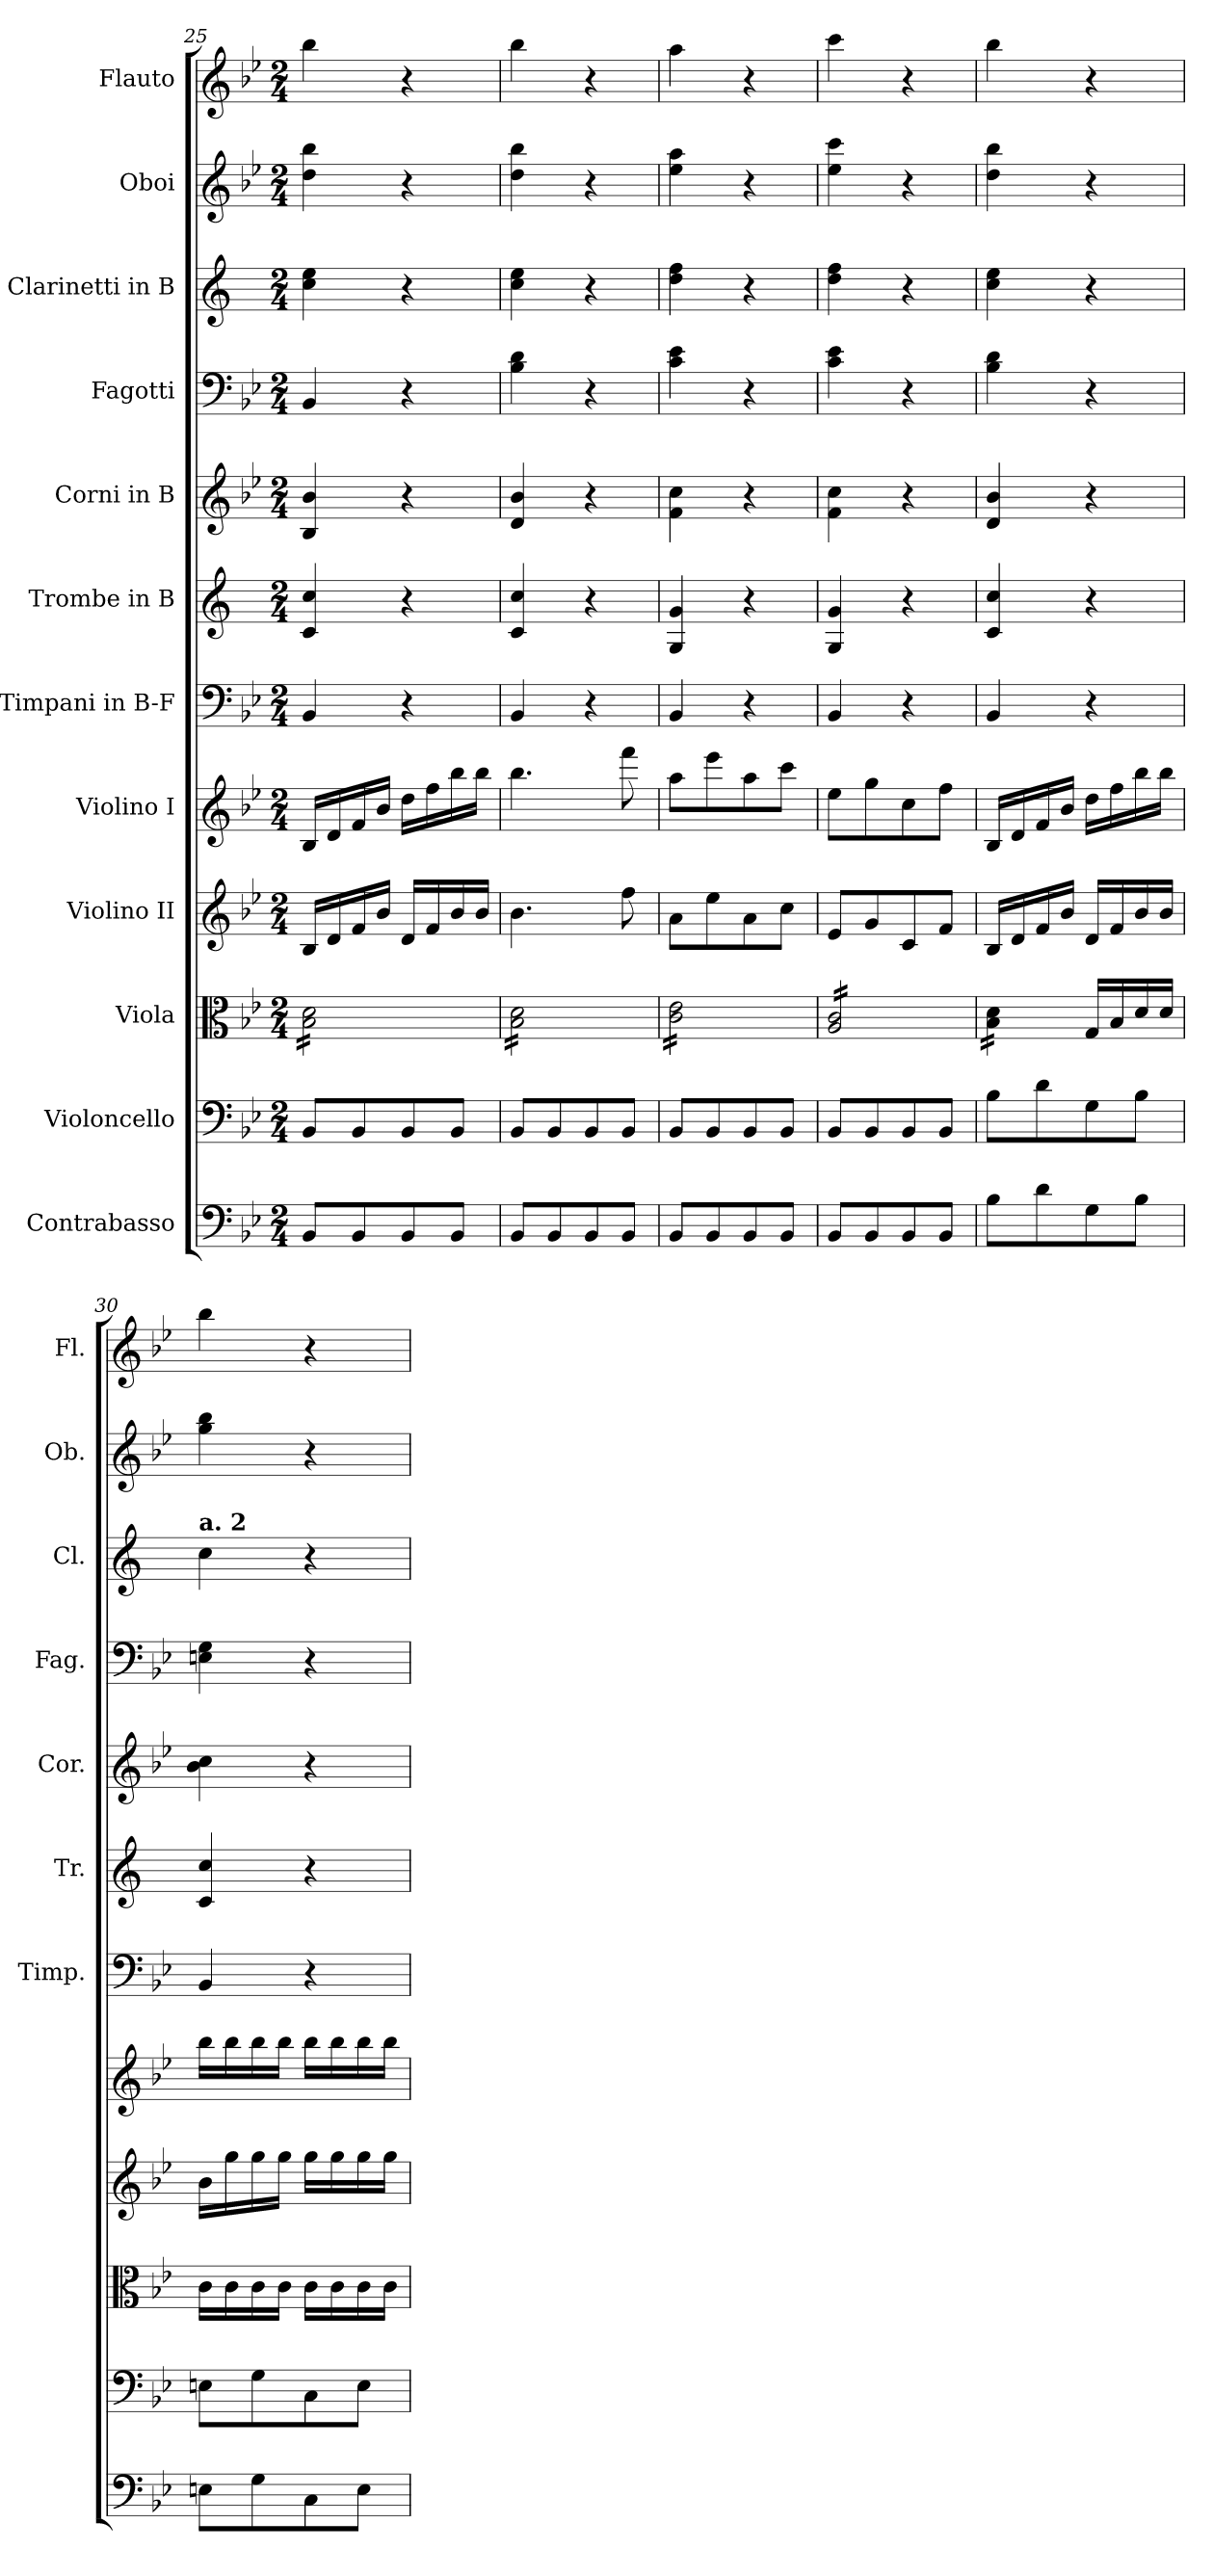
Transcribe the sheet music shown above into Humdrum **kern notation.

**kern	**kern	**kern	**kern	**kern	**kern	**kern	**kern	**kern	**kern	**kern	**kern
*part12	*part11	*part10	*part9	*part8	*part7	*part6	*part5	*part4	*part3	*part2	*part1
*staff12	*staff11	*staff10	*staff9	*staff8	*staff7	*staff6	*staff5	*staff4	*staff3	*staff2	*staff1
*I"Contrabasso	*I"Violoncello	*I"Viola	*I"Violino II	*I"Violino I	*I"Timpani in B-F	*I"Trombe in B	*I"Corni in B	*I"Fagotti	*I"Clarinetti in B	*I"Oboi	*I"Flauto
*	*	*	*	*	*I'Timp.	*I'Tr.	*I'Cor.	*I'Fag.	*I'Cl.	*I'Ob.	*I'Fl.
*clefF4	*clefF4	*clefC3	*clefG2	*clefG2	*clefF4	*clefG2	*clefG2	*clefF4	*clefG2	*clefG2	*clefG2
*ITrd7c12	*	*	*	*	*	*ITrd1c2	*ITrd8c14	*	*ITrd1c2	*	*
*k[b-e-]	*k[b-e-]	*k[b-e-]	*k[b-e-]	*k[b-e-]	*k[b-e-]	*k[b-e-]	*k[b-e-]	*k[b-e-]	*k[b-e-]	*k[b-e-]	*k[b-e-]
*M2/4	*M2/4	*M2/4	*M2/4	*M2/4	*M2/4	*M2/4	*M2/4	*M2/4	*M2/4	*M2/4	*M2/4
=25	=25	=25	=25	=25	=25	=25	=25	=25	=25	=25	=25
*	*	*tremolo	*	*	*	*	*	*	*	*	*
8BBB-/L	8BB-/L	16B-\ 16d\LL	16B-/LL	16B-/LL	4BB-/	4B-/ 4b-/	4BB-/ 4B-/	4BB-/	4b-\ 4dd\	4dd\ 4bb-\	4bb-\
.	.	16B-\ 16d\	16d/	16d/	.	.	.	.	.	.	.
8BBB-/	8BB-/	16B-\ 16d\	16f/	16f/	.	.	.	.	.	.	.
.	.	16B-\ 16d\	16b-/JJ	16b-/JJ	.	.	.	.	.	.	.
8BBB-/	8BB-/	16B-\ 16d\	16d/LL	16dd\LL	4r	4r	4r	4r	4r	4r	4r
.	.	16B-\ 16d\	16f/	16ff\	.	.	.	.	.	.	.
8BBB-/J	8BB-/J	16B-\ 16d\	16b-/	16bb-\	.	.	.	.	.	.	.
.	.	16B-\ 16d\JJ	16b-/JJ	16bb-\JJ	.	.	.	.	.	.	.
=26	=26	=26	=26	=26	=26	=26	=26	=26	=26	=26	=26
8BBB-/L	8BB-/L	16B-\ 16d\LL	4.b-\	4.bb-\	4BB-/	4B-/ 4b-/	4D/ 4B-/	4B-\ 4d\	4b-\ 4dd\	4dd\ 4bb-\	4bb-\
.	.	16B-\ 16d\	.	.	.	.	.	.	.	.	.
8BBB-/	8BB-/	16B-\ 16d\	.	.	.	.	.	.	.	.	.
.	.	16B-\ 16d\	.	.	.	.	.	.	.	.	.
8BBB-/	8BB-/	16B-\ 16d\	.	.	4r	4r	4r	4r	4r	4r	4r
.	.	16B-\ 16d\	.	.	.	.	.	.	.	.	.
8BBB-/J	8BB-/J	16B-\ 16d\	8ff\	8fff\	.	.	.	.	.	.	.
.	.	16B-\ 16d\JJ	.	.	.	.	.	.	.	.	.
=27	=27	=27	=27	=27	=27	=27	=27	=27	=27	=27	=27
8BBB-/L	8BB-/L	16c\ 16e-\LL	8a\L	8aa\L	4BB-/	4F/ 4f/	4F\ 4c\	4c\ 4e-\	4cc\ 4ee-\	4ee-\ 4aa\	4aa\
.	.	16c\ 16e-\	.	.	.	.	.	.	.	.	.
8BBB-/	8BB-/	16c\ 16e-\	8ee-\	8eee-\	.	.	.	.	.	.	.
.	.	16c\ 16e-\	.	.	.	.	.	.	.	.	.
8BBB-/	8BB-/	16c\ 16e-\	8a\	8aa\	4r	4r	4r	4r	4r	4r	4r
.	.	16c\ 16e-\	.	.	.	.	.	.	.	.	.
8BBB-/J	8BB-/J	16c\ 16e-\	8cc\J	8ccc\J	.	.	.	.	.	.	.
.	.	16c\ 16e-\JJ	.	.	.	.	.	.	.	.	.
=28	=28	=28	=28	=28	=28	=28	=28	=28	=28	=28	=28
8BBB-/L	8BB-/L	16A/ 16c/LL	8e-/L	8ee-\L	4BB-/	4F/ 4f/	4F\ 4c\	4c\ 4e-\	4cc\ 4ee-\	4ee-\ 4ccc\	4ccc\
.	.	16A/ 16c/	.	.	.	.	.	.	.	.	.
8BBB-/	8BB-/	16A/ 16c/	8g/	8gg\	.	.	.	.	.	.	.
.	.	16A/ 16c/	.	.	.	.	.	.	.	.	.
8BBB-/	8BB-/	16A/ 16c/	8c/	8cc\	4r	4r	4r	4r	4r	4r	4r
.	.	16A/ 16c/	.	.	.	.	.	.	.	.	.
8BBB-/J	8BB-/J	16A/ 16c/	8f/J	8ff\J	.	.	.	.	.	.	.
.	.	16A/ 16c/JJ	.	.	.	.	.	.	.	.	.
=29	=29	=29	=29	=29	=29	=29	=29	=29	=29	=29	=29
8BB-\L	8B-\L	16B-\ 16d\LL	16B-/LL	16B-/LL	4BB-/	4B-/ 4b-/	4D/ 4B-/	4B-\ 4d\	4b-\ 4dd\	4dd\ 4bb-\	4bb-\
.	.	16B-\ 16d\	16d/	16d/	.	.	.	.	.	.	.
8D\	8d\	16B-\ 16d\	16f/	16f/	.	.	.	.	.	.	.
.	.	16B-\ 16d\JJ	16b-/JJ	16b-/JJ	.	.	.	.	.	.	.
*	*	*Xtremolo	*	*	*	*	*	*	*	*	*
8GG\	8G\	16G/LL	16d/LL	16dd\LL	4r	4r	4r	4r	4r	4r	4r
.	.	16B-/	16f/	16ff\	.	.	.	.	.	.	.
8BB-\J	8B-\J	16d/	16b-/	16bb-\	.	.	.	.	.	.	.
.	.	16d/JJ	16b-/JJ	16bb-\JJ	.	.	.	.	.	.	.
=30	=30	=30	=30	=30	=30	=30	=30	=30	=30	=30	=30
!	!	!	!	!	!	!	!	!	!LO:TX:a:B:t=a. 2	!	!
8EEn\L	8En\L	16c\LL	16b-\LL	16bb-\LL	4BB-/	4B-/ 4b-/	4B-\ 4c\	4En\ 4G\	4b-\	4gg\ 4bb-\	4bb-\
.	.	16c\	16gg\	16bb-\	.	.	.	.	.	.	.
8GG\	8G\	16c\	16gg\	16bb-\	.	.	.	.	.	.	.
.	.	16c\JJ	16gg\JJ	16bb-\JJ	.	.	.	.	.	.	.
8CC\	8C\	16c\LL	16gg\LL	16bb-\LL	4r	4r	4r	4r	4r	4r	4r
.	.	16c\	16gg\	16bb-\	.	.	.	.	.	.	.
8EE\J	8E\J	16c\	16gg\	16bb-\	.	.	.	.	.	.	.
.	.	16c\JJ	16gg\JJ	16bb-\JJ	.	.	.	.	.	.	.
=	=	=	=	=	=	=	=	=	=	=	=
*-	*-	*-	*-	*-	*-	*-	*-	*-	*-	*-	*-
